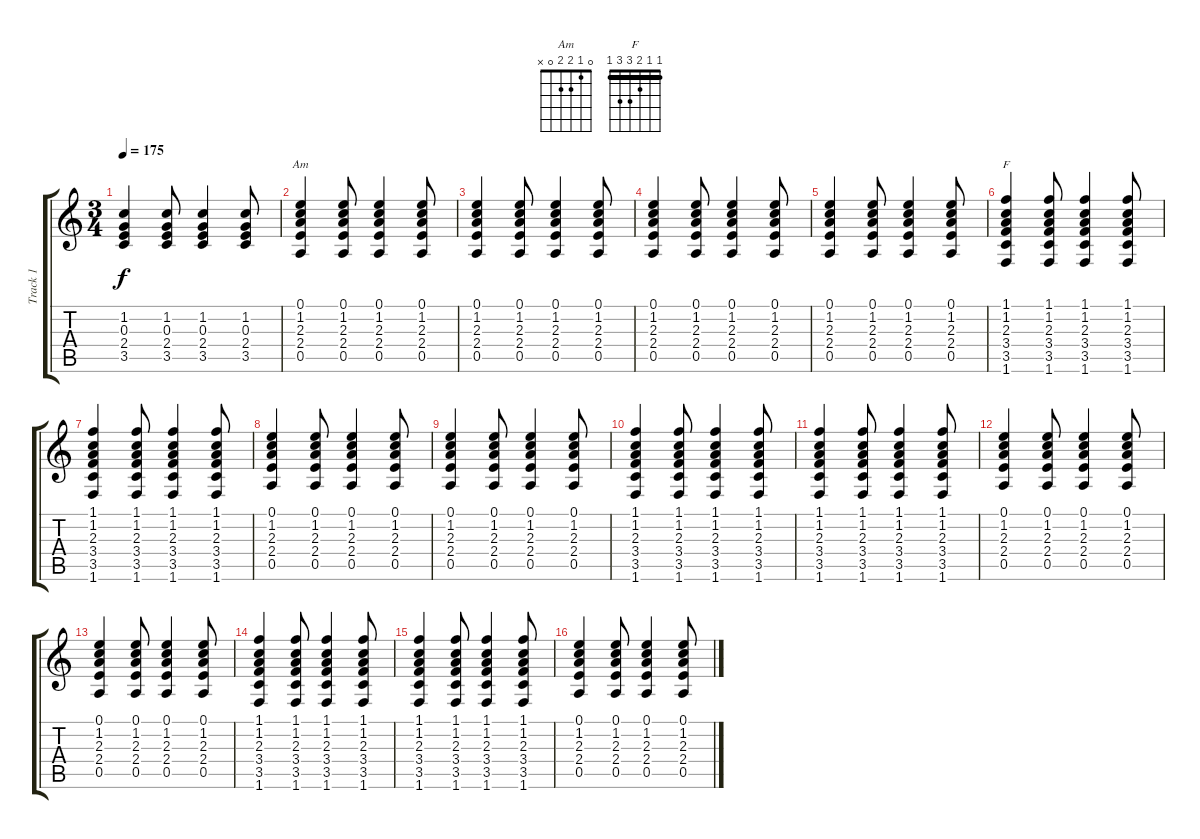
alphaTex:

\track ("Track 1" "Track 1") {instrument acousticguitarsteel}
\staff {score tabs}
\tuning (E4 B3 G3 D3 A2 E2) {hide}
\chord ("Am" 0 1 2 2 0 x)
\chord ("F" 1 1 2 3 3 1) {barre 1}
\ts (3 4)
\tempo 175
\clef g2
\ks c
(1.2 0.3 2.4 3.5).4{dy f} (1.2 0.3 2.4 3.5).8 (1.2 0.3 2.4 3.5).4 (1.2 0.3 2.4 3.5).8 |
(0.1 1.2 2.3 2.4 0.5).4{ch "Am"} (0.1 1.2 2.3 2.4 0.5).8 (0.1 1.2 2.3 2.4 0.5).4 (0.1 1.2 2.3 2.4 0.5).8 |
(0.1 1.2 2.3 2.4 0.5).4 (0.1 1.2 2.3 2.4 0.5).8 (0.1 1.2 2.3 2.4 0.5).4 (0.1 1.2 2.3 2.4 0.5).8 |
(0.1 1.2 2.3 2.4 0.5).4 (0.1 1.2 2.3 2.4 0.5).8 (0.1 1.2 2.3 2.4 0.5).4 (0.1 1.2 2.3 2.4 0.5).8 |
(0.1 1.2 2.3 2.4 0.5).4 (0.1 1.2 2.3 2.4 0.5).8 (0.1 1.2 2.3 2.4 0.5).4 (0.1 1.2 2.3 2.4 0.5).8 |
(1.1 1.2 2.3 3.4 3.5 1.6).4{ch "F"} (1.1 1.2 2.3 3.4 3.5 1.6).8 (1.1 1.2 2.3 3.4 3.5 1.6).4 (1.1 1.2 2.3 3.4 3.5 1.6).8 |
(1.1 1.2 2.3 3.4 3.5 1.6).4 (1.1 1.2 2.3 3.4 3.5 1.6).8 (1.1 1.2 2.3 3.4 3.5 1.6).4 (1.1 1.2 2.3 3.4 3.5 1.6).8 |
(0.1 1.2 2.3 2.4 0.5).4 (0.1 1.2 2.3 2.4 0.5).8 (0.1 1.2 2.3 2.4 0.5).4 (0.1 1.2 2.3 2.4 0.5).8 |
(0.1 1.2 2.3 2.4 0.5).4 (0.1 1.2 2.3 2.4 0.5).8 (0.1 1.2 2.3 2.4 0.5).4 (0.1 1.2 2.3 2.4 0.5).8 |
(1.1 1.2 2.3 3.4 3.5 1.6).4 (1.1 1.2 2.3 3.4 3.5 1.6).8 (1.1 1.2 2.3 3.4 3.5 1.6).4 (1.1 1.2 2.3 3.4 3.5 1.6).8 |
(1.1 1.2 2.3 3.4 3.5 1.6).4 (1.1 1.2 2.3 3.4 3.5 1.6).8 (1.1 1.2 2.3 3.4 3.5 1.6).4 (1.1 1.2 2.3 3.4 3.5 1.6).8 |
(0.1 1.2 2.3 2.4 0.5).4 (0.1 1.2 2.3 2.4 0.5).8 (0.1 1.2 2.3 2.4 0.5).4 (0.1 1.2 2.3 2.4 0.5).8 |
(0.1 1.2 2.3 2.4 0.5).4 (0.1 1.2 2.3 2.4 0.5).8 (0.1 1.2 2.3 2.4 0.5).4 (0.1 1.2 2.3 2.4 0.5).8 |
(1.1 1.2 2.3 3.4 3.5 1.6).4 (1.1 1.2 2.3 3.4 3.5 1.6).8 (1.1 1.2 2.3 3.4 3.5 1.6).4 (1.1 1.2 2.3 3.4 3.5 1.6).8 |
(1.1 1.2 2.3 3.4 3.5 1.6).4 (1.1 1.2 2.3 3.4 3.5 1.6).8 (1.1 1.2 2.3 3.4 3.5 1.6).4 (1.1 1.2 2.3 3.4 3.5 1.6).8 |
(0.1 1.2 2.3 2.4 0.5).4 (0.1 1.2 2.3 2.4 0.5).8 (0.1 1.2 2.3 2.4 0.5).4 (0.1 1.2 2.3 2.4 0.5).8
